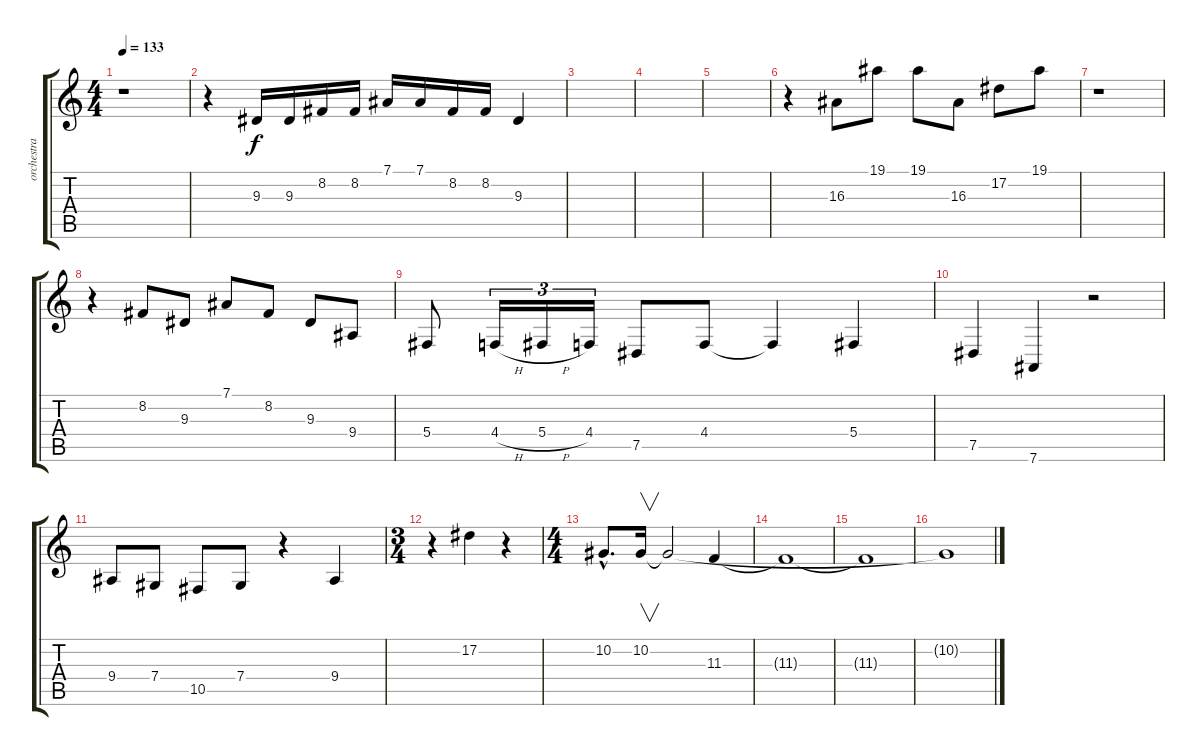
\track ("orchestra" "orchestra") {instrument stringensemble1}
\staff {score tabs}
\tuning (Eb4 Bb3 Gb3 Db3 Ab2 Eb2) {hide}
\ts (4 4)
\tempo 133
\clef g2
\ks c
r.1{dy f} |
r.4 9.3.16 9.3.16 8.2.16 8.2.16 7.1.16 7.1.16 8.2.16 8.2.16 9.3.4 |
|
|
|
r.4 16.3.8 19.1.8 19.1.8 16.3.8 17.2.8 19.1.8 |
r.1 |
r.4 8.2.8 9.3.8 7.1.8 8.2.8 9.3.8 9.4.8 |
5.4.8 4.4{h}.16{tu (3 2)} 5.4{h}.16{tu (3 2)} 4.4.16{tu (3 2)} 7.5.8 4.4.8 4.4{t}.4 5.4.4 |
7.5.4 7.6.4 r.2 |
9.4.8 7.4.8 10.5.8 7.4.8 r.4 9.4.4 |
\ts (3 4)
r.4 17.2.4 r.4 |
\ts (4 4)
10.2{hac}.8{d} 10.2.16{v} 10.2{t}.2 11.3.4 |
11.3{t}.1 |
11.3{t}.1 |
10.2{t}.1
